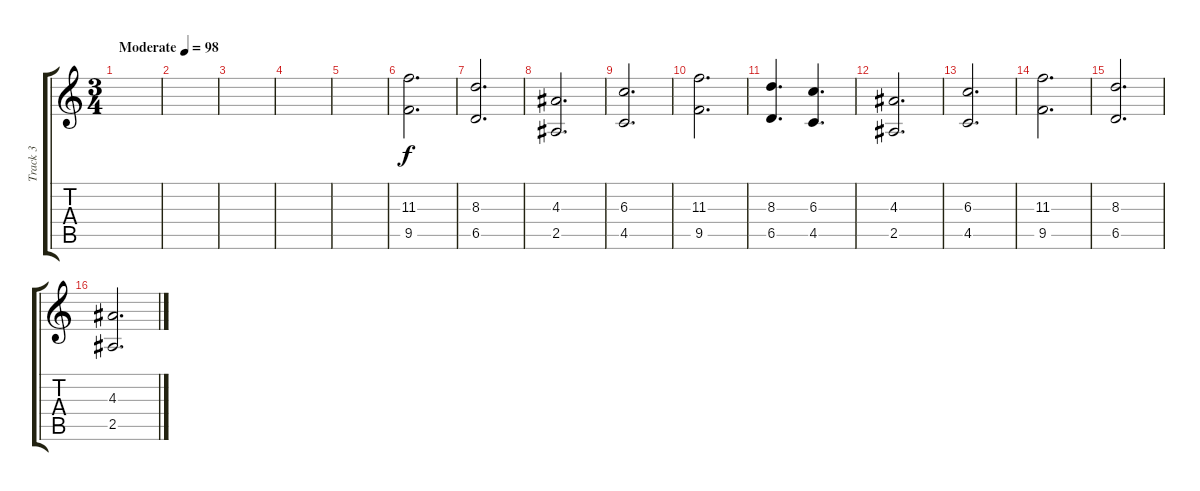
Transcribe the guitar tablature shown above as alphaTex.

\track ("Track 3" "Track 3") {instrument overdrivenguitar}
\staff {score tabs}
\tuning (Eb4 Bb3 Gb3 Db3 Ab2 Db2) {hide}
\ts (3 4)
\tempo (98 "Moderate")
\clef g2
\ks c
|
|
|
|
|
(11.3 9.5).2{d} |
(8.3 6.5).2{d} |
(4.3 2.5).2{d} |
(6.3 4.5).2{d} |
(11.3 9.5).2{d} |
(8.3 6.5).4{d} (6.3 4.5).4{d} |
(4.3 2.5).2{d} |
(6.3 4.5).2{d} |
(11.3 9.5).2{d} |
(8.3 6.5).2{d} |
(4.3 2.5).2{d}
